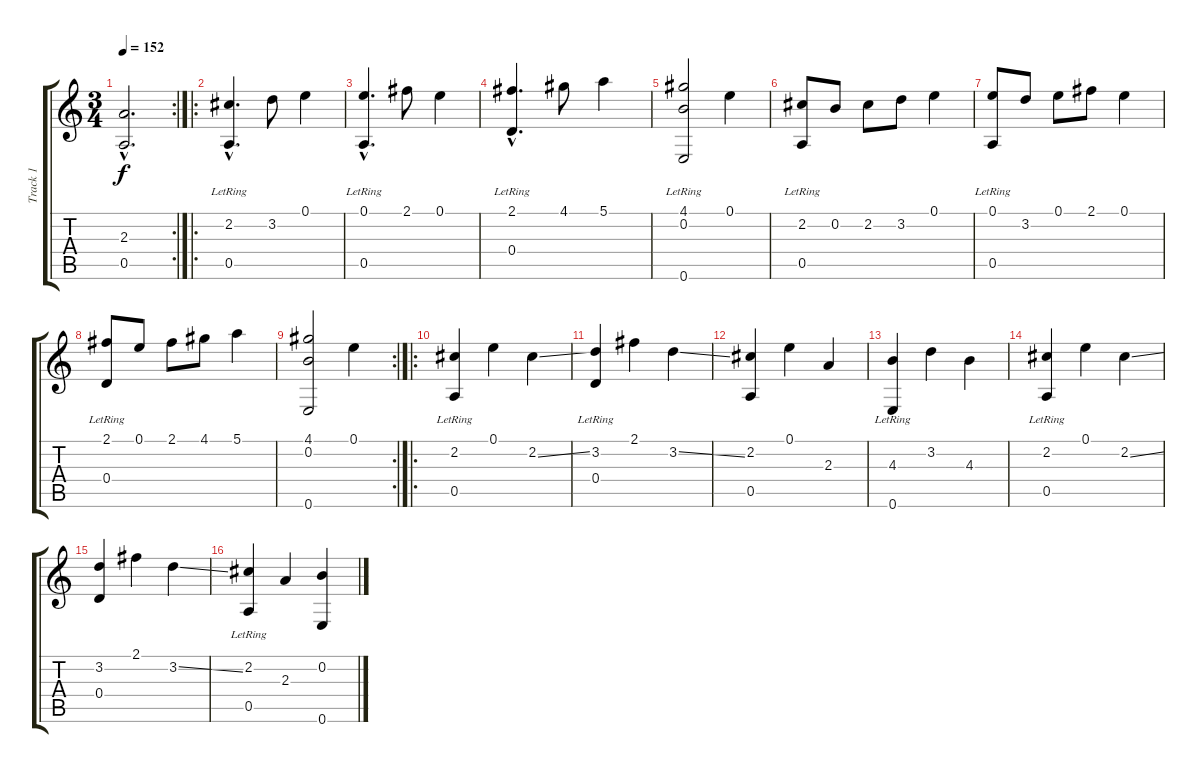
\track ("Track 1" "Track 1") {instrument acousticguitarsteel}
\staff {score tabs}
\tuning (E4 B3 G3 D3 A2 E2) {hide}
\rc 2
\ts (3 4)
\tempo 152
\clef g2
\ks c
(2.3{hac} 0.5{hac}).2{d dy f} |
\ro
(2.2{hac} 0.5{hac lr}).4{d} 3.2.8 0.1.4 |
(0.1{hac} 0.5{hac lr}).4{d} 2.1.8 0.1.4 |
(2.1{hac} 0.4{hac lr}).4{d} 4.1.8 5.1.4 |
(4.1 0.2{lr} 0.6{lr}).2 0.1.4 |
(2.2 0.5{lr}).8 0.2.8 2.2.8 3.2.8 0.1.4 |
(0.1 0.5{lr}).8 3.2.8 0.1.8 2.1.8 0.1.4 |
(2.1 0.4{lr}).8 0.1.8 2.1.8 4.1.8 5.1.4 |
\rc 2
(4.1 0.2 0.6).2 0.1.4 |
\ro
(2.2 0.5{lr}).4 0.1.4 2.2{ss}.4 |
(3.2 0.4{lr}).4 2.1.4 3.2{ss}.4 |
(2.2 0.5).4 0.1.4 2.3.4 |
(4.3 0.6{lr}).4 3.2.4 4.3.4 |
(2.2 0.5{lr}).4 0.1.4 2.2{ss}.4 |
(3.2 0.4).4 2.1.4 3.2{ss}.4 |
(2.2 0.5{lr}).4 2.3.4 (0.2 0.6).4
